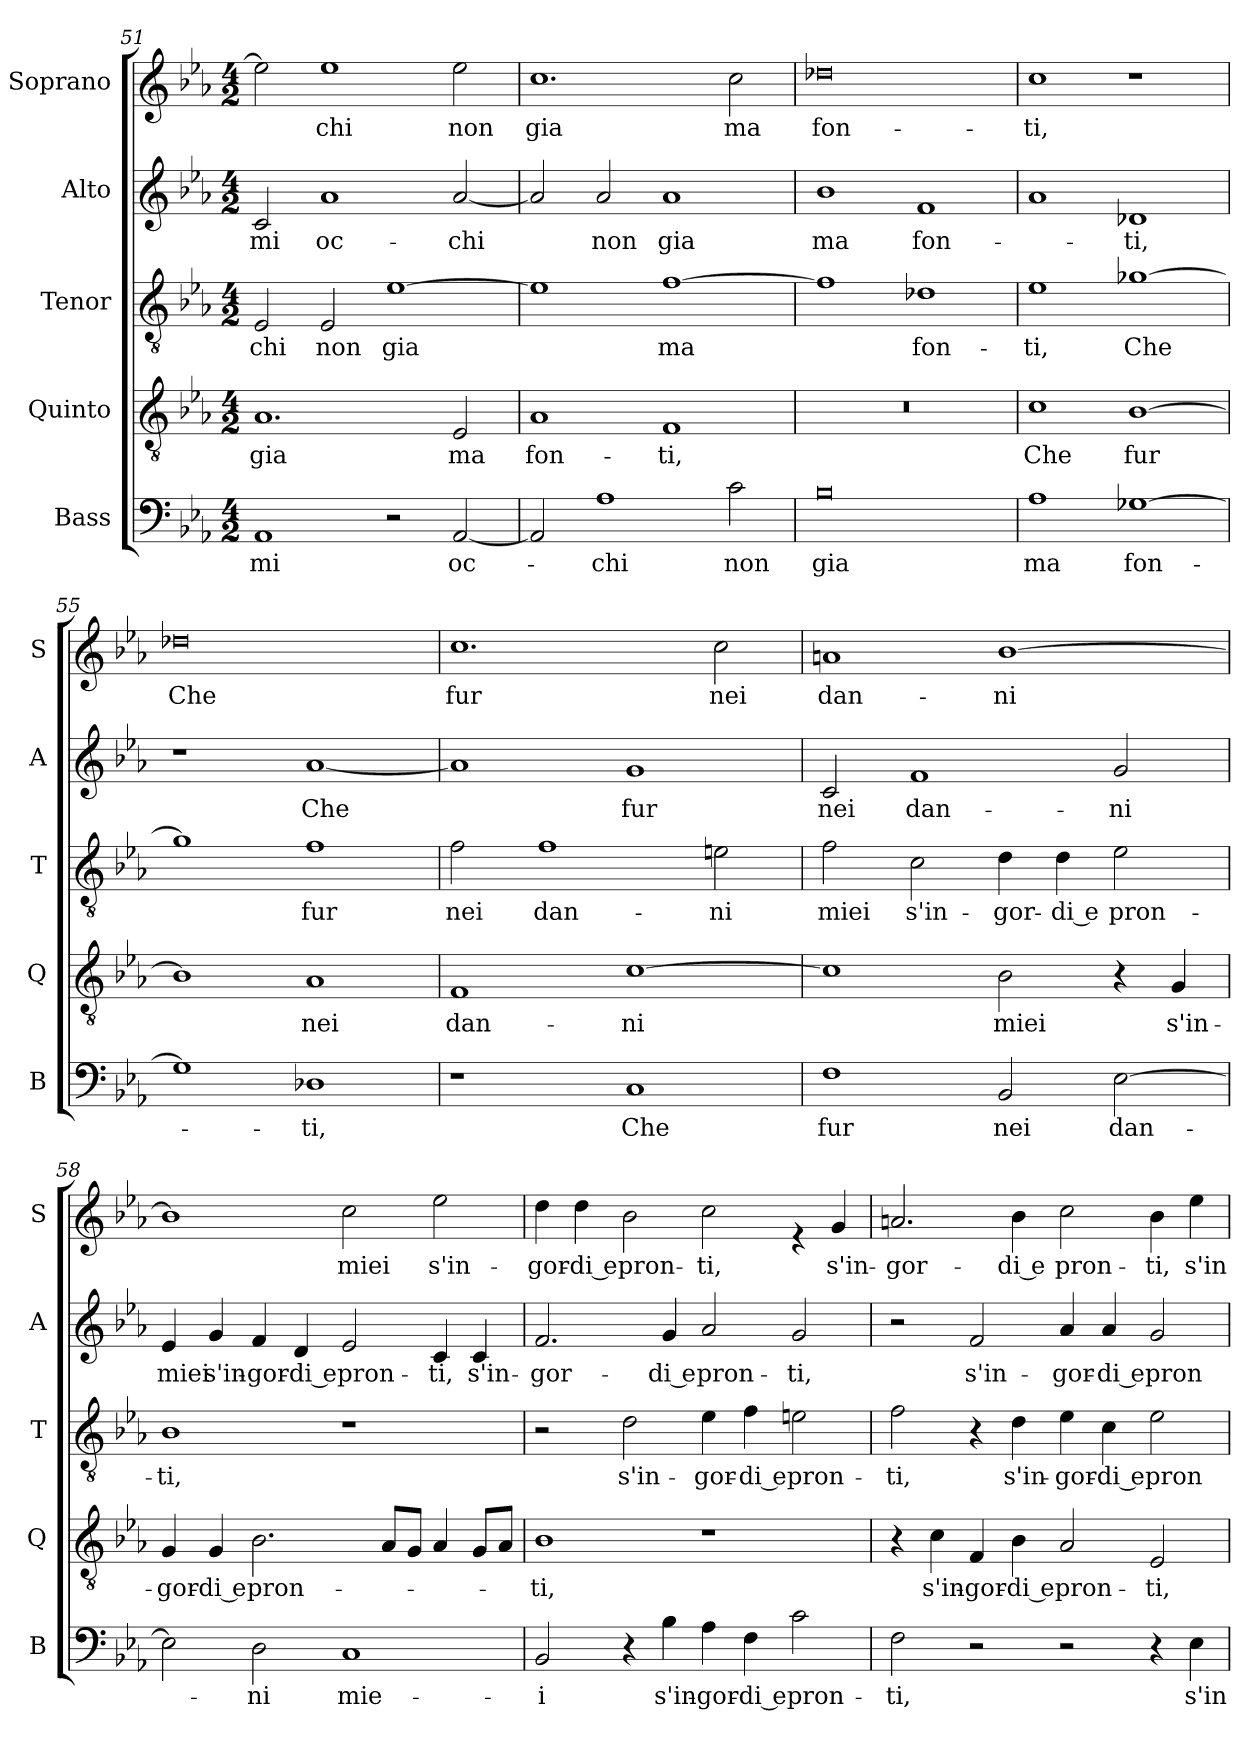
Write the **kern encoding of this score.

**kern	**text	**kern	**text	**kern	**text	**kern	**text	**kern	**text
*part5	*part5	*part4	*part4	*part3	*part3	*part2	*part2	*part1	*part1
*staff5	*staff5	*staff4	*staff4	*staff3	*staff3	*staff2	*staff2	*staff1	*staff1
*I"Bass	*	*I"Quinto	*	*I"Tenor	*	*I"Alto	*	*I"Soprano	*
*I'B	*	*I'Q	*	*I'T	*	*I'A	*	*I'S	*
*clefF4	*	*clefGv2	*	*clefGv2	*	*clefG2	*	*clefG2	*
*k[b-e-a-]	*	*k[b-e-a-]	*	*k[b-e-a-]	*	*k[b-e-a-]	*	*k[b-e-a-]	*
*E-:	*	*E-:	*	*E-:	*	*E-:	*	*E-:	*
*M4/2	*	*M4/2	*	*M4/2	*	*M4/2	*	*M4/2	*
=51	=51	=51	=51	=51	=51	=51	=51	=51	=51
!	!LO:LY:b	!	!LO:LY:b	!	!LO:LY:b	!	!LO:LY:b	!	!
1AA-	-mi	1.A-	gia	2E-/	-chi	2c/	-mi	2ee-\]	.
!	!	!	!	!	!LO:LY:b	!	!LO:LY:b	!	!LO:LY:b
.	.	.	.	2E-/	non	1a-	oc-	1ee-	-chi
!	!	!	!	!	!LO:LY:b	!	!	!	!
2r	.	.	.	[1e-	gia	.	.	.	.
!	!LO:LY:b	!	!LO:LY:b	!	!	!	!LO:LY:b	!	!LO:LY:b
[2AA-/	oc-	2E-/	ma	.	.	[2a-/	-chi	2ee-\	non
=52	=52	=52	=52	=52	=52	=52	=52	=52	=52
!	!	!	!LO:LY:b	!	!	!	!	!	!LO:LY:b
2AA-/]	.	1A-	fon-	1e-]	.	2a-/]	.	1.cc	gia
!	!LO:LY:b	!	!	!	!	!	!LO:LY:b	!	!
1A-	-chi	.	.	.	.	2a-/	non	.	.
!	!	!	!LO:LY:b	!	!LO:LY:b	!	!LO:LY:b	!	!
.	.	1F	-ti,	[1f	ma	1a-	gia	.	.
!	!LO:LY:b	!	!	!	!	!	!	!	!LO:LY:b
2c\	non	.	.	.	.	.	.	2cc\	ma
!!LO:LB:g=z
=53	=53	=53	=53	=53	=53	=53	=53	=53	=53
!	!LO:LY:b	!	!	!	!	!	!LO:LY:b	!	!LO:LY:b
0B-	gia	0r	.	1f]	.	1b-	ma	0dd-X	fon-
!	!	!	!	!	!LO:LY:b	!	!LO:LY:b	!	!
.	.	.	.	1d-X	fon-	1f	fon-	.	.
=54	=54	=54	=54	=54	=54	=54	=54	=54	=54
!	!LO:LY:b	!	!LO:LY:b	!	!LO:LY:b	!	!	!	!LO:LY:b
1A-	ma	1c	Che	1e-	-ti,	1a-	.	1cc	-ti,
!	!LO:LY:b	!	!LO:LY:b	!	!LO:LY:b	!	!LO:LY:b	!	!
[1G-X	fon-	[1B-	fur	[1g-X	Che	1d-X	-ti,	1r	.
=55	=55	=55	=55	=55	=55	=55	=55	=55	=55
!	!	!	!	!	!	!	!	!	!LO:LY:b
1G-]	.	1B-]	.	1g-]	.	1r	.	0dd-X	Che
!	!LO:LY:b	!	!LO:LY:b	!	!LO:LY:b	!	!LO:LY:b	!	!
1D-X	-ti,	1A-	nei	1f	fur	[1a-	Che	.	.
=56	=56	=56	=56	=56	=56	=56	=56	=56	=56
!	!	!	!LO:LY:b	!	!LO:LY:b	!	!	!	!LO:LY:b
1r	.	1F	dan-	2f\	nei	1a-]	.	1.cc	fur
!	!	!	!	!	!LO:LY:b	!	!	!	!
.	.	.	.	1f	dan-	.	.	.	.
!	!LO:LY:b	!	!LO:LY:b	!	!	!	!LO:LY:b	!	!
1C	Che	[1c	-ni	.	.	1g	fur	.	.
!	!	!	!	!	!LO:LY:b	!	!	!	!LO:LY:b
.	.	.	.	2en\	-ni	.	.	2cc\	nei
!!LO:PB:g=z
=57	=57	=57	=57	=57	=57	=57	=57	=57	=57
!	!LO:LY:b	!	!	!	!LO:LY:b	!	!LO:LY:b	!	!LO:LY:b
1F	fur	1c]	.	2f\	miei	2c/	nei	1an	dan-
!	!	!	!	!	!LO:LY:b	!	!LO:LY:b	!	!
.	.	.	.	2c\	s'in-	1f	dan-	.	.
!	!LO:LY:b	!	!LO:LY:b	!	!LO:LY:b	!	!	!	!LO:LY:b
2BB-/	nei	2B-\	miei	4d\	-gor-	.	.	[1b-	-ni
!	!	!	!	!	!LO:LY:b	!	!	!	!
.	.	.	.	4d\	-di e	.	.	.	.
!	!LO:LY:b	!	!	!	!LO:LY:b	!	!LO:LY:b	!	!
[2E-\	dan-	4r	.	2e-\	pron-	2g/	-ni	.	.
!	!	!	!LO:LY:b	!	!	!	!	!	!
.	.	4G/	s'in-	.	.	.	.	.	.
=58	=58	=58	=58	=58	=58	=58	=58	=58	=58
!	!	!	!LO:LY:b	!	!LO:LY:b	!	!LO:LY:b	!	!
2E-\]	.	4G/	-gor-	1B-	-ti,	4e-/	miei	1b-]	.
!	!	!	!LO:LY:b	!	!	!	!LO:LY:b	!	!
.	.	4G/	-di e	.	.	4g/	s'in-	.	.
!	!LO:LY:b	!	!LO:LY:b	!	!	!	!LO:LY:b	!	!
2D\	-ni	2.B-\	pron-	.	.	4f/	-gor-	.	.
!	!	!	!	!	!	!	!LO:LY:b	!	!
.	.	.	.	.	.	4d/	-di e	.	.
!	!LO:LY:b	!	!	!	!	!	!LO:LY:b	!	!LO:LY:b
1C	mie-	.	.	1r	.	2e-/	pron-	2cc\	miei
.	.	8A-/L	.	.	.	.	.	.	.
.	.	8G/J	.	.	.	.	.	.	.
!	!	!	!	!	!	!	!LO:LY:b	!	!LO:LY:b
.	.	4A-/	.	.	.	4c/	-ti,	2ee-\	s'in-
!	!	!	!	!	!	!	!LO:LY:b	!	!
.	.	8G/L	.	.	.	4c/	s'in-	.	.
.	.	8A-/J	.	.	.	.	.	.	.
=59	=59	=59	=59	=59	=59	=59	=59	=59	=59
!	!LO:LY:b	!	!LO:LY:b	!	!	!	!LO:LY:b	!	!LO:LY:b
2BB-/	-i	1B-	-ti,	2r	.	2.f/	-gor-	4dd\	-gor-
!	!	!	!	!	!	!	!	!	!LO:LY:b
.	.	.	.	.	.	.	.	4dd\	-di e
!	!	!	!	!	!LO:LY:b	!	!	!	!LO:LY:b
4r	.	.	.	2d\	s'in-	.	.	2b-\	pron-
!	!LO:LY:b	!	!	!	!	!	!LO:LY:b	!	!
4B-\	s'in-	.	.	.	.	4g/	-di e	.	.
!	!LO:LY:b	!	!	!	!LO:LY:b	!	!LO:LY:b	!	!LO:LY:b
4A-\	-gor-	1r	.	4e-\	-gor-	2a-/	pron-	2cc\	-ti,
!	!LO:LY:b	!	!	!	!LO:LY:b	!	!	!	!
4F\	-di e	.	.	4f\	-di e	.	.	.	.
!	!LO:LY:b	!	!	!	!LO:LY:b	!	!LO:LY:b	!	!
2c\	pron-	.	.	2en\	pron-	2g/	-ti,	4re	.
!	!	!	!	!	!	!	!	!	!LO:LY:b
.	.	.	.	.	.	.	.	4g/	s'in-
!!LO:LB:g=z
=60	=60	=60	=60	=60	=60	=60	=60	=60	=60
!	!LO:LY:b	!	!	!	!LO:LY:b	!	!	!	!LO:LY:b
2F\	-ti,	4r	.	2f\	-ti,	2r	.	2.an/	-gor-
!	!	!	!LO:LY:b	!	!	!	!	!	!
.	.	4c\	s'in-	.	.	.	.	.	.
!	!	!	!LO:LY:b	!	!	!	!LO:LY:b	!	!
2r	.	4F/	-gor-	4r	.	2f/	s'in-	.	.
!	!	!	!LO:LY:b	!	!LO:LY:b	!	!	!	!LO:LY:b
.	.	4B-\	-di e	4d\	s'in-	.	.	4b-\	-di e
!	!	!	!LO:LY:b	!	!LO:LY:b	!	!LO:LY:b	!	!LO:LY:b
2r	.	2A-/	pron-	4e-\	-gor-	4a-/	-gor-	2cc\	pron-
!	!	!	!	!	!LO:LY:b	!	!LO:LY:b	!	!
.	.	.	.	4c\	-di e	4a-/	-di e	.	.
!	!	!	!LO:LY:b	!	!LO:LY:b	!	!LO:LY:b	!	!LO:LY:b
4r	.	2E-/	-ti,	2e-\	pron-	2g/	pron-	4b-\	-ti,
!	!LO:LY:b	!	!	!	!	!	!	!	!LO:LY:b
4E-\	s'in-	.	.	.	.	.	.	4ee-\	s'in-
=	=	=	=	=	=	=	=	=	=
*-	*-	*-	*-	*-	*-	*-	*-	*-	*-
